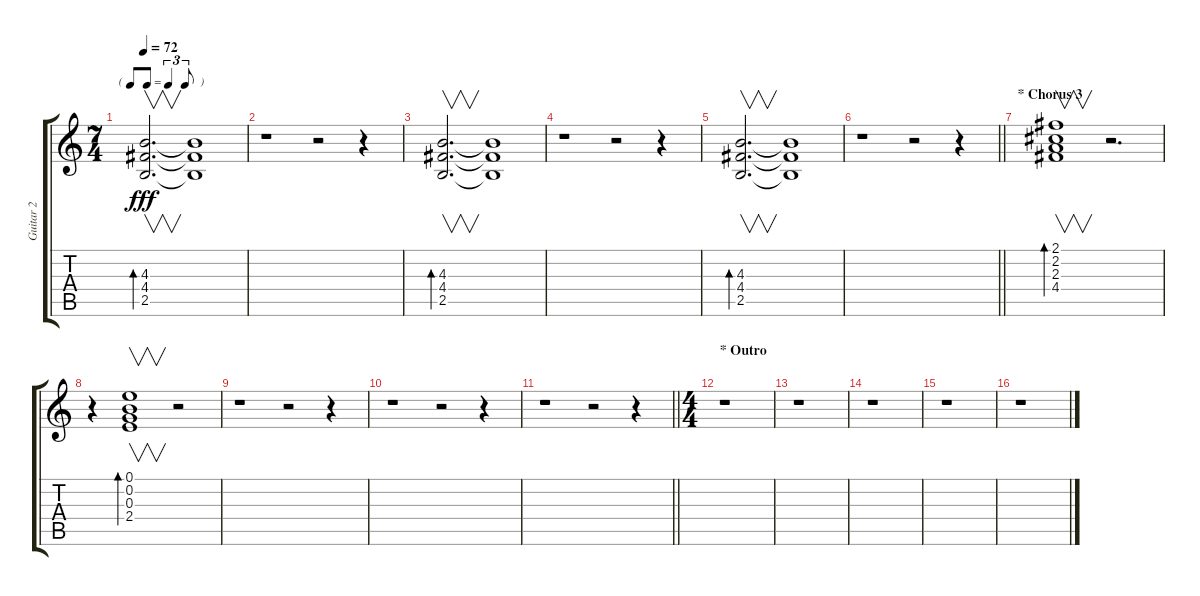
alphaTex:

\track ("Guitar 2" "Guitar 2") {instrument electricguitarjazz}
\staff {score tabs}
\tuning (E4 B3 G3 D3 A2 E2) {hide}
\ts (7 4)
\tf triplet8th
\tempo 72
\clef g2
\ks c
(4.3 4.4 2.5).2{v d bd 60 dy fff} (4.3{t} 4.4{t} 2.5{t}).1 |
r.1 r.2 r.4 |
(4.3 4.4 2.5).2{v d bd 60} (4.3{t} 4.4{t} 2.5{t}).1 |
r.1 r.2 r.4 |
(4.3 4.4 2.5).2{v d bd 60} (4.3{t} 4.4{t} 2.5{t}).1 |
\barLineRight lightlight
r.1 r.2 r.4 |
\section ("" "* Chorus 3")
(2.1 2.2 2.3 4.4).1{v bd 60} r.2{d} |
r.4 (0.1 0.2 0.3 2.4).1{v bd 60} r.2 |
r.1 r.2 r.4 |
r.1 r.2 r.4 |
\barLineRight lightlight
r.1 r.2 r.4 |
\ts (4 4)
\section ("" "* Outro")
r.1 |
r.1 |
r.1 |
r.1 |
r.1
